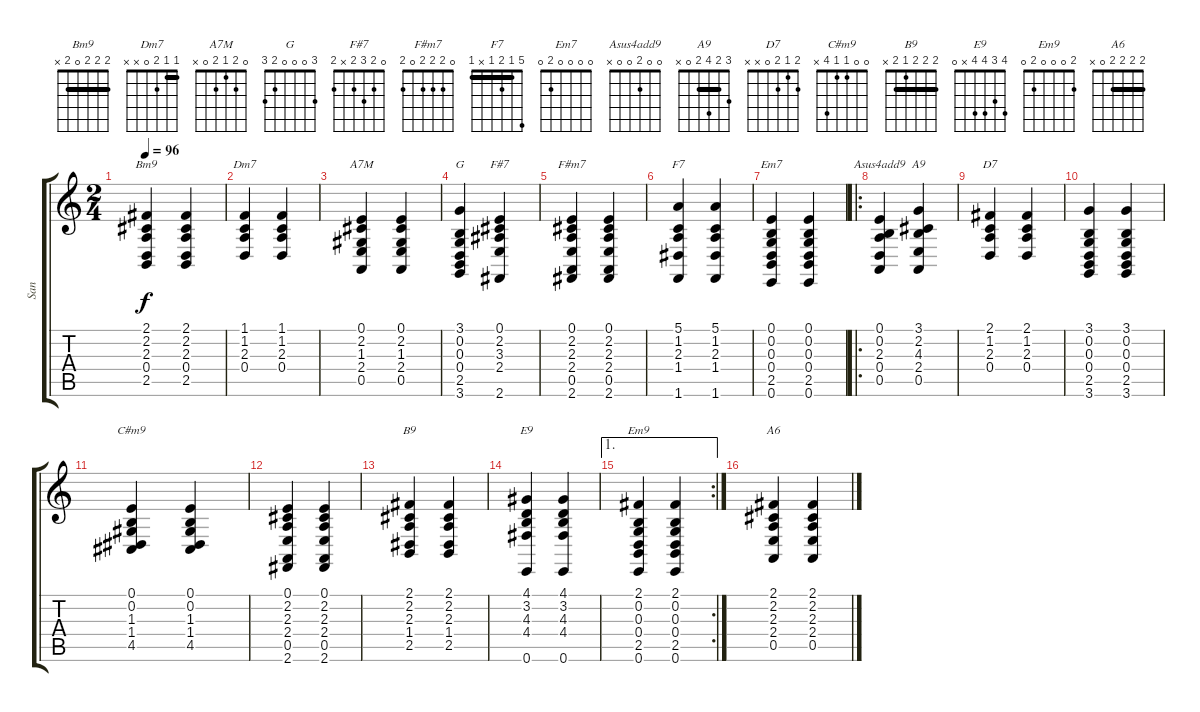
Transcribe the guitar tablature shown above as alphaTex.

\track ("San" "San") {instrument acousticgrandpiano}
\staff {score tabs}
\tuning (E4 B3 G3 D3 A2 E2) {hide}
\chord ("Bm9" 2 2 2 0 2 x) {barre 2}
\chord ("Dm7" 1 1 2 0 x x) {barre 1}
\chord ("A7M" 0 2 1 2 0 x)
\chord ("G" 3 0 0 0 2 3)
\chord ("F#7" 0 2 3 2 x 2)
\chord ("F#m7" 0 2 2 2 0 2)
\chord ("F7" 5 1 2 1 x 1) {barre 1}
\chord ("Em7" 0 0 0 0 2 0)
\chord ("Asus4add9" 0 0 2 0 0 x)
\chord ("A9" 3 2 4 2 0 x) {barre 2}
\chord ("D7" 2 1 2 0 x x)
\chord ("C#m9" 0 0 1 1 4 x)
\chord ("B9" 2 2 2 1 2 x) {barre 2}
\chord ("E9" 4 3 4 4 x 0)
\chord ("Em9" 2 0 0 0 2 0)
\chord ("A6" 2 2 2 2 0 x) {barre 2}
\ts (2 4)
\tempo 96
\clef g2
\ks c
(2.1 2.2 2.3 0.4 2.5).4{ch "Bm9" dy f} (2.1 2.2 2.3 0.4 2.5).4 |
(1.1 1.2 2.3 0.4).4{ch "Dm7"} (1.1 1.2 2.3 0.4).4 |
(0.1 2.2 1.3 2.4 0.5).4{ch "A7M"} (0.1 2.2 1.3 2.4 0.5).4 |
(3.1 0.2 0.3 0.4 2.5 3.6).4{ch "G"} (0.1 2.2 3.3 2.4 2.6).4{ch "F#7"} |
(0.1 2.2 2.3 2.4 0.5 2.6).4{ch "F#m7"} (0.1 2.2 2.3 2.4 0.5 2.6).4 |
(5.1 1.2 2.3 1.4 1.6).4{ch "F7"} (5.1 1.2 2.3 1.4 1.6).4 |
(0.1 0.2 0.3 0.4 2.5 0.6).4{ch "Em7"} (0.1 0.2 0.3 0.4 2.5 0.6).4 |
\ro
(0.1 0.2 2.3 0.4 0.5).4{ch "Asus4add9"} (3.1 2.2 4.3 2.4 0.5).4{ch "A9"} |
(2.1 1.2 2.3 0.4).4{ch "D7"} (2.1 1.2 2.3 0.4).4 |
(3.1 0.2 0.3 0.4 2.5 3.6).4 (3.1 0.2 0.3 0.4 2.5 3.6).4 |
(0.1 0.2 1.3 1.4 4.5).4{ch "C#m9"} (0.1 0.2 1.3 1.4 4.5).4 |
(0.1 2.2 2.3 2.4 0.5 2.6).4 (0.1 2.2 2.3 2.4 0.5 2.6).4 |
(2.1 2.2 2.3 1.4 2.5).4{ch "B9"} (2.1 2.2 2.3 1.4 2.5).4 |
(4.1 3.2 4.3 4.4 0.6).4{ch "E9"} (4.1 3.2 4.3 4.4 0.6).4 |
\ae 1
\rc 2
(2.1 0.2 0.3 0.4 2.5 0.6).4{ch "Em9"} (2.1 0.2 0.3 0.4 2.5 0.6).4 |
(2.1 2.2 2.3 2.4 0.5).4{ch "A6"} (2.1 2.2 2.3 2.4 0.5).4
